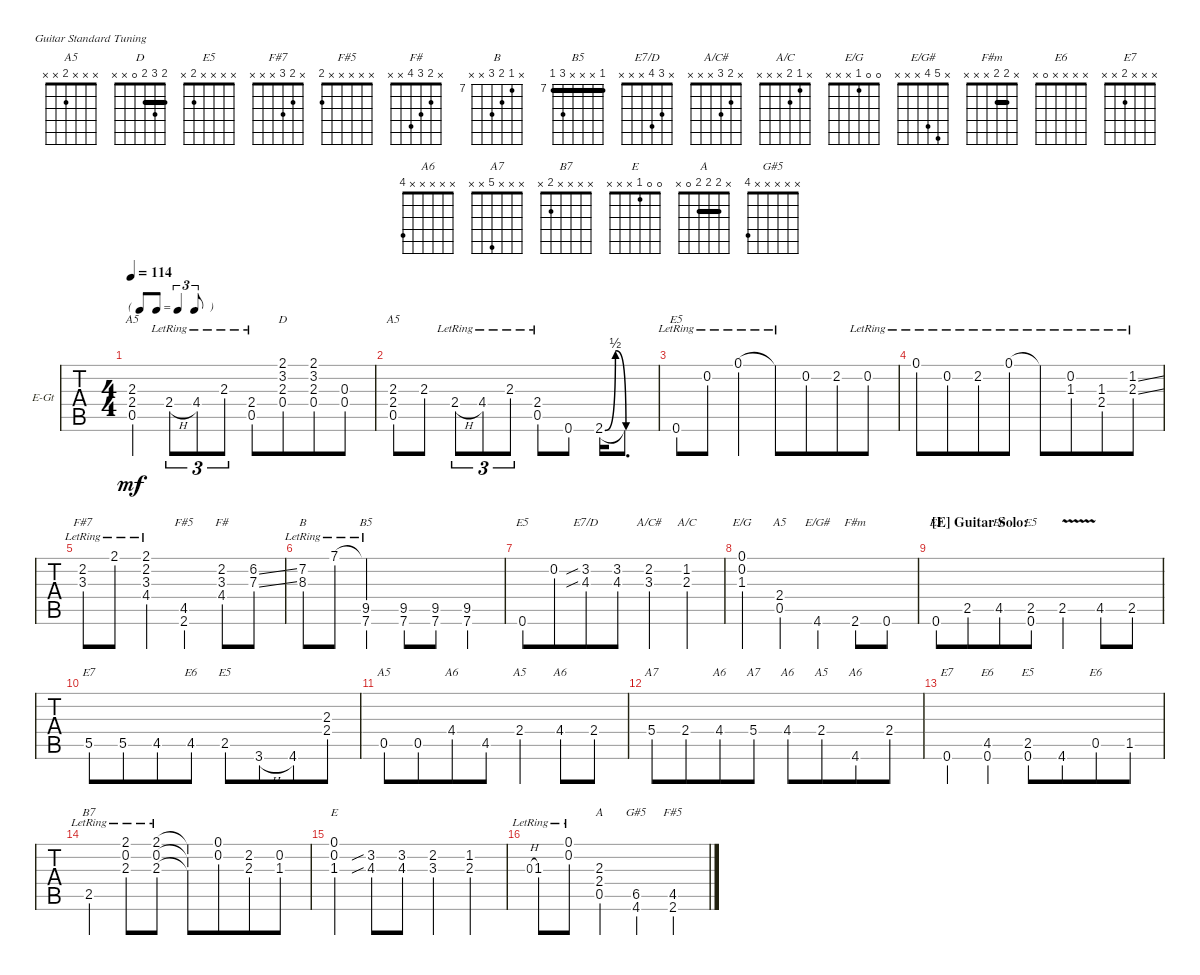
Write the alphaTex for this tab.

\defaultSystemsLayout 4
\bracketExtendMode groupsimilarinstruments
\firstSystemTrackNameOrientation horizontal
\otherSystemsTrackNameOrientation horizontal
\track ("Electric Guitar" "E-Gt") {instrument overdrivenguitar}
\staff {tabs}
\tuning (E4 B3 G3 D3 A2 E2)
\chord ("A5" x x 2 2 0 x) {barre 2}
\chord ("A5" x x x 2 0 x)
\chord ("A5" x 2 2 2 0 x) {barre (2 2)}
\chord ("D" 2 3 2 0 x x) {barre 2}
\chord ("E5" x x x x x 0)
\chord ("F#7" x 2 3 x x x)
\chord ("F#5" x x x x 4 2)
\chord ("F#" x 2 3 4 x x)
\chord ("B" x 7 8 9 x x) {firstfret 7}
\chord ("B5" 7 x x x 9 7) {firstfret 7 barre 7}
\chord ("E7/D" x 3 4 x x x)
\chord ("A/C#" x 2 3 x x x)
\chord ("A/C" x 1 2 x x x)
\chord ("E/G" 0 0 1 x x x)
\chord ("E/G#" x 5 4 x x x)
\chord ("F#m" x 2 2 x x x) {barre 2}
\chord ("E6" x x x x 4 x)
\chord ("E5" x x x x 2 0)
\chord ("E7" x x x x 5 x)
\chord ("E5" x x x x 2 x)
\chord ("A5" x x x x 0 x)
\chord ("A6" x x x 4 x x)
\chord ("A5" x x x 2 x x)
\chord ("A7" x x x 5 x x)
\chord ("A6" x x x x x 4)
\chord ("E7" x x x 2 x x)
\chord ("E6" x x x x x 0)
\chord ("E6" x x x x 0 x)
\chord ("B7" x x x x 2 x)
\chord ("E" 0 0 1 x x x)
\chord ("A" x 2 2 2 0 x) {barre (2 2)}
\chord ("G#5" x x x x x 4)
\chord ("F#5" x x x x x 2)
\ts (4 4)
\tf triplet8th
\tempo 114
\clef g2
\ks c
(2.3 2.4 0.5).4{ch "A5" dy mf} 2.4{h lr}.8{tu (3 2)} 4.4{lr}.8{tu (3 2)} 2.3{lr}.8{tu (3 2)} (0.5{lr} 2.4).8{beam merge} (3.2 2.1 2.3 0.4).8{ch "D" beam merge} (3.2 2.1 2.3 0.4).8{beam merge} (0.4 0.3).8 |
(0.5 2.4 2.3).8{ch "A5"} 2.3.8 2.4{h lr}.8{tu (3 2)} 4.4{lr}.8{tu (3 2)} 2.3{lr}.8{tu (3 2)} (0.5{lr} 2.4).8 0.6.8 2.6{be (bendrelease 0 0 10.799999999999999 2 20.4 2 30 0)}.16 2.6{be (hold 0 0 60 0) t}.8{d} |
0.6{lr}.8{ch "E5"} 0.2{lr}.8 0.1{lr}.4 0.1{lr t}.8{beam merge} 0.2.8{beam merge} 2.2.8{beam merge} 0.2{lr}.8 |
0.1{lr}.8{beam merge} 0.2{lr}.8{beam merge} 2.2{lr}.8{beam merge} 0.1{lr}.8 0.1{lr t}.8{beam merge} (0.2{lr} 1.3{lr}).8{beam merge} (2.4{lr} 1.3{lr}).8{beam merge} (1.2{ss lr} 2.3{ss lr}).8 |
(2.2{lr} 3.3{lr}).8{ch "F#7"} 2.1{lr}.8 (2.1{lr} 2.2{lr} 3.3{lr} 4.4{lr}).4 (2.6 4.5).4{ch "F#5"} (2.2 3.3 4.4).8{ch "F#"} (6.2{ss} 7.3{ss}).8 |
(7.2{lr} 8.3{lr}).8{ch "B"} 7.1{lr}.8 (7.1{lr t} 7.6 9.5).4{ch "B5"} (7.6 9.5).8 (7.6 9.5).8 (7.6 9.5).4 |
0.6.8{ch "E5" beam merge} 0.2.8{beam merge} (3.2{sib} 4.3{sib}).8{ch "E7/D" beam merge} (4.3 3.2).8 (2.2 3.3).4{ch "A/C#"} (2.3 1.2).4{ch "A/C"} |
(1.3 0.2 0.1).4{ch "E/G"} (0.5 2.4).4{ch "A5"} 4.6.4{ch "E/G#"} 2.6.8{ch "F#m"} 0.6.8 |
\section ("E" "Guitar Solo:")
0.6.8{ch "E5" beam merge} 2.5.8{beam merge} 4.5.8{ch "E6" beam merge} (2.5 0.6).8{ch "E5"} 2.5{v}.4 4.5.8 2.5.8 |
5.5.8{ch "E7" beam merge} 5.5.8{beam merge} 4.5.8{beam merge} 4.5.8{ch "E6"} 2.5.8{ch "E5" beam merge} 3.6{h}.8{beam merge} 4.6.8{beam merge} (2.4 2.3).8 |
0.5.8{ch "A5" beam merge} 0.5.8{beam merge} 4.4.8{ch "A6" beam merge} 4.5.8 2.4.4{ch "A5"} 4.4.8{ch "A6"} 2.4.8 |
5.4.8{ch "A7" beam merge} 2.4.8{beam merge} 4.4.8{ch "A6" beam merge} 5.4.8{ch "A7"} 4.4.8{ch "A6" beam merge} 2.4.8{ch "A5" beam merge} 4.6.8{ch "A6" beam merge} 2.4.8 |
0.6.4{ch "E7"} (0.6 4.5).4{ch "E6"} (0.6 2.5).8{ch "E5" beam merge} 4.6.8{beam merge} 0.5.8{ch "E6" beam merge} 1.5.8 |
2.5{lr}.4{ch "B7"} (2.3{lr} 0.2{lr} 2.1{lr}).8 (2.3{lr} 0.2{lr} 2.1{lr}).8 (2.3{t} 0.2{t} 2.1{t}).8{beam merge} (0.1 0.2).8{beam merge} (2.3 2.2).8{beam merge} (0.2 1.3).8 |
(1.3 0.2 0.1).4{ch "E"} (3.2{sib} 4.3{sib}).8 (4.3 3.2).8 (2.2 3.3).4 (2.3 1.2).4 |
0.3{h lr}.8{gr onbeat} 1.3{lr}.8 (0.2{lr} 0.1{lr}).8 (2.3 2.4 0.5).4{ch "A"} (4.6 6.5).4{ch "G#5"} (2.6 4.5).4{ch "F#5"}
